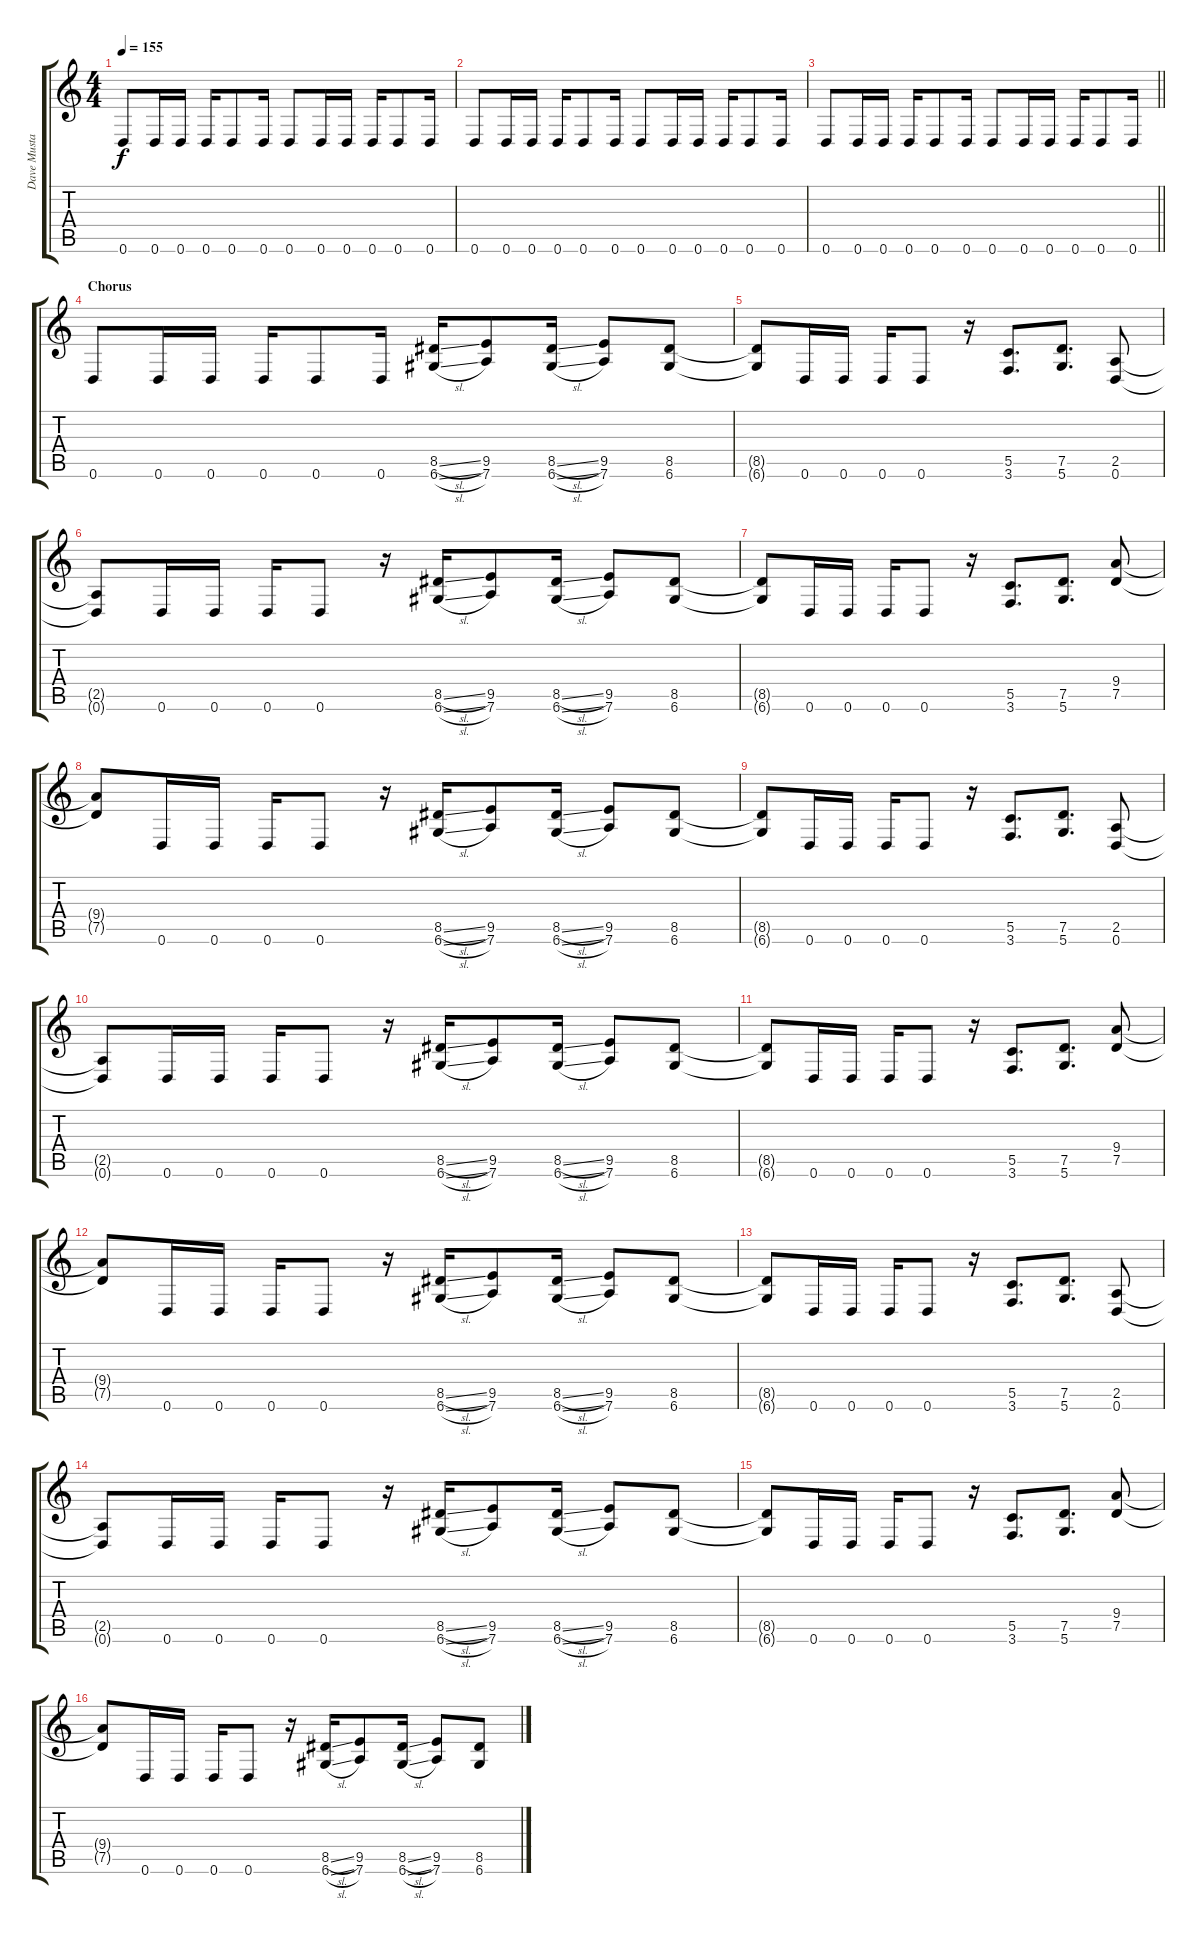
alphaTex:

\track ("Dave Mustaine" "Dave Musta") {instrument distortionguitar}
\staff {score tabs}
\tuning (D4 A3 F3 C3 G2 D2) {hide}
\ts (4 4)
\tempo 155
\clef g2
\ks c
0.6.8{dy f} 0.6.16 0.6.16 0.6.16 0.6.8 0.6.16 0.6.8 0.6.16 0.6.16 0.6.16 0.6.8 0.6.16 |
0.6.8 0.6.16 0.6.16 0.6.16 0.6.8 0.6.16 0.6.8 0.6.16 0.6.16 0.6.16 0.6.8 0.6.16 |
\barLineRight lightlight
0.6.8 0.6.16 0.6.16 0.6.16 0.6.8 0.6.16 0.6.8 0.6.16 0.6.16 0.6.16 0.6.8 0.6.16 |
\section ("" "Chorus")
0.6.8 0.6.16 0.6.16 0.6.16 0.6.8 0.6.16 (8.5{sl} 6.6{sl}).16 (9.5 7.6).8 (8.5{sl} 6.6{sl}).16 (9.5 7.6).8 (8.5 6.6).8 |
(8.5{t} 6.6{t}).8 0.6.16 0.6.16 0.6.16 0.6.8 r.16 (5.5 3.6).8{d} (7.5 5.6).8{d} (2.5 0.6).8 |
(2.5{t} 0.6{t}).8 0.6.16 0.6.16 0.6.16 0.6.8 r.16 (8.5{sl} 6.6{sl}).16 (9.5 7.6).8 (8.5{sl} 6.6{sl}).16 (9.5 7.6).8 (8.5 6.6).8 |
(8.5{t} 6.6{t}).8 0.6.16 0.6.16 0.6.16 0.6.8 r.16 (5.5 3.6).8{d} (7.5 5.6).8{d} (9.4 7.5).8 |
(9.4{t} 7.5{t}).8 0.6.16 0.6.16 0.6.16 0.6.8 r.16 (8.5{sl} 6.6{sl}).16 (9.5 7.6).8 (8.5{sl} 6.6{sl}).16 (9.5 7.6).8 (8.5 6.6).8 |
(8.5{t} 6.6{t}).8 0.6.16 0.6.16 0.6.16 0.6.8 r.16 (5.5 3.6).8{d} (7.5 5.6).8{d} (2.5 0.6).8 |
(2.5{t} 0.6{t}).8 0.6.16 0.6.16 0.6.16 0.6.8 r.16 (8.5{sl} 6.6{sl}).16 (9.5 7.6).8 (8.5{sl} 6.6{sl}).16 (9.5 7.6).8 (8.5 6.6).8 |
(8.5{t} 6.6{t}).8 0.6.16 0.6.16 0.6.16 0.6.8 r.16 (5.5 3.6).8{d} (7.5 5.6).8{d} (9.4 7.5).8 |
(9.4{t} 7.5{t}).8 0.6.16 0.6.16 0.6.16 0.6.8 r.16 (8.5{sl} 6.6{sl}).16 (9.5 7.6).8 (8.5{sl} 6.6{sl}).16 (9.5 7.6).8 (8.5 6.6).8 |
(8.5{t} 6.6{t}).8 0.6.16 0.6.16 0.6.16 0.6.8 r.16 (5.5 3.6).8{d} (7.5 5.6).8{d} (2.5 0.6).8 |
(2.5{t} 0.6{t}).8 0.6.16 0.6.16 0.6.16 0.6.8 r.16 (8.5{sl} 6.6{sl}).16 (9.5 7.6).8 (8.5{sl} 6.6{sl}).16 (9.5 7.6).8 (8.5 6.6).8 |
(8.5{t} 6.6{t}).8 0.6.16 0.6.16 0.6.16 0.6.8 r.16 (5.5 3.6).8{d} (7.5 5.6).8{d} (9.4 7.5).8 |
(9.4{t} 7.5{t}).8 0.6.16 0.6.16 0.6.16 0.6.8 r.16 (8.5{sl} 6.6{sl}).16 (9.5 7.6).8 (8.5{sl} 6.6{sl}).16 (9.5 7.6).8 (8.5 6.6).8
